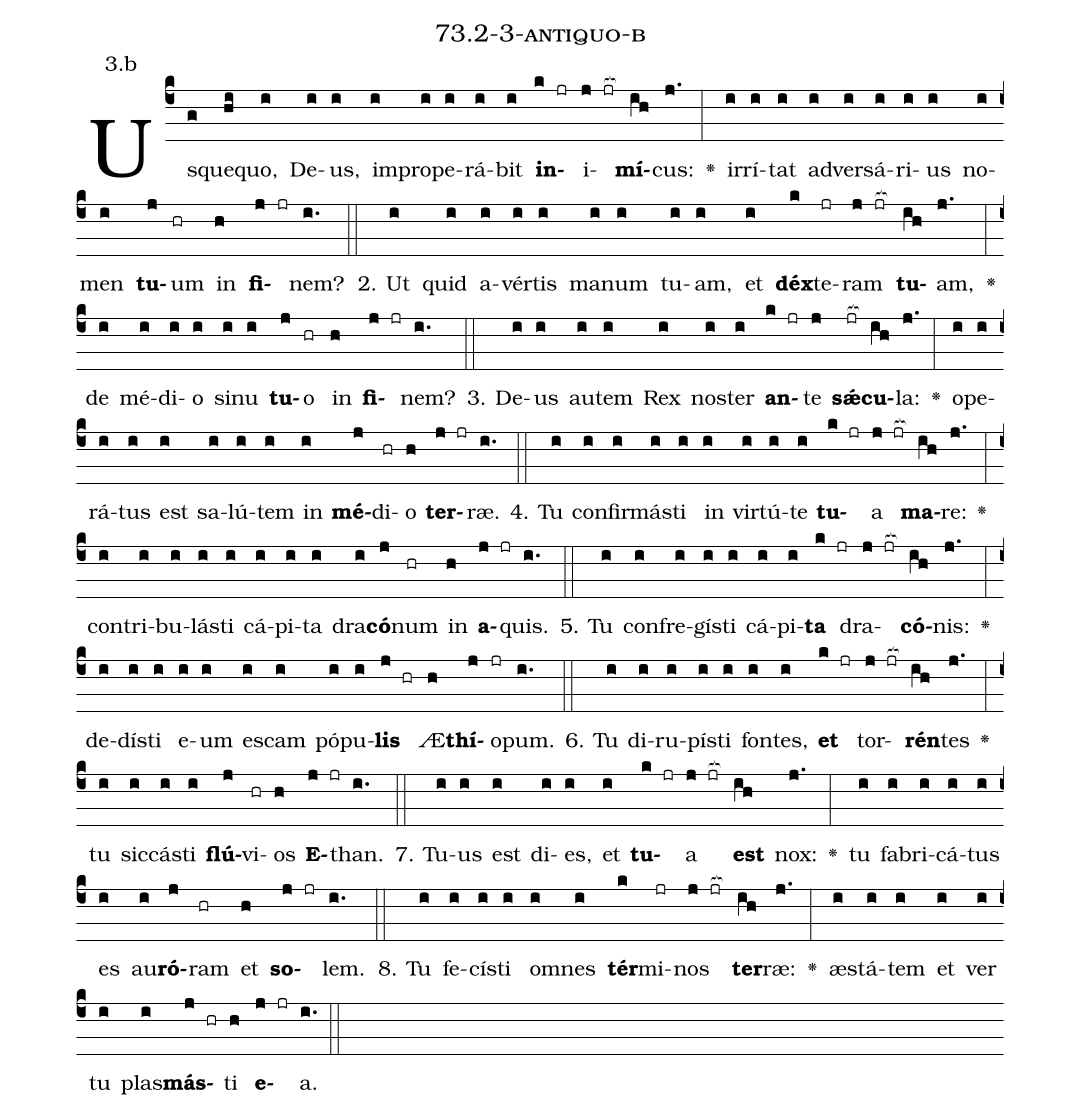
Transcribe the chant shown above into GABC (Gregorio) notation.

name: 73.2-3-antiquo-b;
annotation: 3.b;
%%
(c4)Us(g)que(hi)quo,(i) De(i)us,(i) im(i)pro(i)pe(i)rá(i)bit(i) <b>in</b>(k jr)i(j jr[ocb:1{])<b>mí</b>(ih[ocb:0}])cus:(j.) <v>\greheightstar</v>(:) ir(i)rí(i)tat(i) ad(i)ver(i)sá(i)ri(i)us(i) no(i)men(i) <b>tu</b>(j)um(hr) in(h) <b>fi</b>(j jr)nem?(i.) (::)
2. Ut(i) quid(i) a(i)vér(i)tis(i) ma(i)num(i) tu(i)am,(i) et(i) <b>déx</b>(k)te(jr)ram(j jr[ocb:1{]) <b>tu</b>(ih[ocb:0}])am,(j.) <v>\greheightstar</v>(:) de(i) mé(i)di(i)o(i) si(i)nu(i) <b>tu</b>(j)o(hr) in(h) <b>fi</b>(j jr)nem?(i.) (::)
3. De(i)us(i) au(i)tem(i) Rex(i) nos(i)ter(i) <b>an</b>(k jr)te(j) <b>sǽ</b>(jr[ocb:1{])<b>cu</b>(ih[ocb:0}])la:(j.) <v>\greheightstar</v>(:) o(i)pe(i)rá(i)tus(i) est(i) sa(i)lú(i)tem(i) in(i) <b>mé</b>(j)di(hr)o(h) <b>ter</b>(j jr)ræ.(i.) (::)
4. Tu(i) con(i)fir(i)más(i)ti(i) in(i) vir(i)tú(i)te(i) <b>tu</b>(k jr)a(j jr[ocb:1{]) <b>ma</b>(ih[ocb:0}])re:(j.) <v>\greheightstar</v>(:) con(i)tri(i)bu(i)lás(i)ti(i) cá(i)pi(i)ta(i) dra(i)<b>có</b>(j)num(hr) in(h) <b>a</b>(j jr)quis.(i.) (::)
5. Tu(i) con(i)fre(i)gís(i)ti(i) cá(i)pi(i)<b>ta</b>(k jr) dra(j jr[ocb:1{])<b>có</b>(ih[ocb:0}])nis:(j.) <v>\greheightstar</v>(:) de(i)dís(i)ti(i) e(i)um(i) es(i)cam(i) pó(i)pu(i)<b>lis</b>(j hr) Æ(h)<b>thí</b>(j)o(jr)pum.(i.) (::)
6. Tu(i) di(i)ru(i)pís(i)ti(i) fon(i)tes,(i) <b>et</b>(k jr) tor(j jr[ocb:1{])<b>rén</b>(ih[ocb:0}])tes(j.) <v>\greheightstar</v>(:) tu(i) sic(i)cás(i)ti(i) <b>flú</b>(j)vi(hr)os(h) <b>E</b>(j jr)than.(i.) (::)
7. Tu(i)us(i) est(i) di(i)es,(i) et(i) <b>tu</b>(k jr)a(j jr[ocb:1{]) <b>est</b>(ih[ocb:0}]) nox:(j.) <v>\greheightstar</v>(:) tu(i) fa(i)bri(i)cá(i)tus(i) es(i) au(i)<b>ró</b>(j)ram(hr) et(h) <b>so</b>(j jr)lem.(i.) (::)
8. Tu(i) fe(i)cís(i)ti(i) om(i)nes(i) <b>tér</b>(k)mi(jr)nos(j jr[ocb:1{]) <b>ter</b>(ih[ocb:0}])ræ:(j.) <v>\greheightstar</v>(:) æs(i)tá(i)tem(i) et(i) ver(i) tu(i) plas(i)<b>más</b>(j hr)ti(h) <b>e</b>(j jr)a.(i.) (::)
